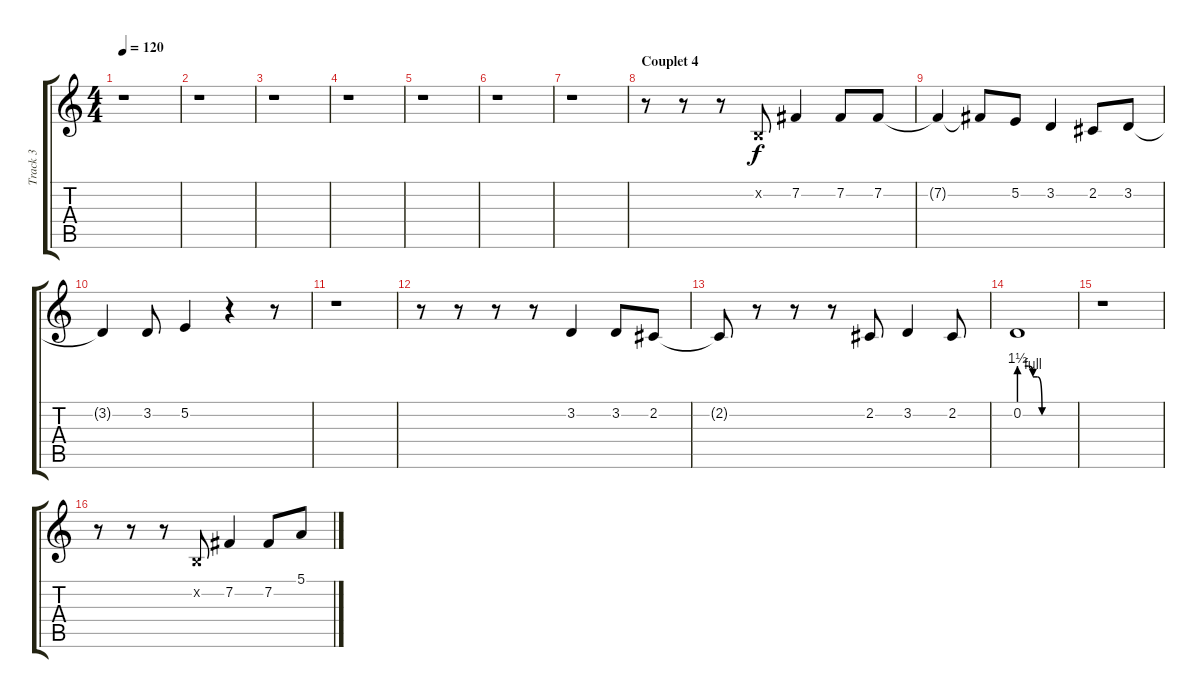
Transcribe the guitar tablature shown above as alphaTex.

\track ("Track 3" "Track 3") {instrument trumpet}
\staff {score tabs}
\tuning (E4 B3 G3 D3 A2 E2) {hide}
\ts (4 4)
\tempo 120
\clef g2
\ks c
r.1{dy f} |
r.1 |
r.1 |
r.1 |
r.1 |
r.1 |
r.1 |
\section ("" "Couplet 4")
r.8 r.8 r.8 0.2{x}.8 7.2.4 7.2.8 7.2.8 |
7.2{t}.4 7.2{t}.8 5.2.8 3.2.4 2.2.8 3.2.8 |
3.2{t}.4 3.2.8 5.2.4 r.4 r.8 |
r.1 |
r.8 r.8 r.8 r.8 3.2.4 3.2.8 2.2.8 |
2.2{t}.8 r.8 r.8 r.8 2.2.8 3.2.4 2.2.8 |
0.2{be (custom 0 6 10 6 15 4 20 4 25 0 60 0)}.1 |
r.1 |
r.8 r.8 r.8 0.2{x}.8 7.2.4 7.2.8 5.1.8
